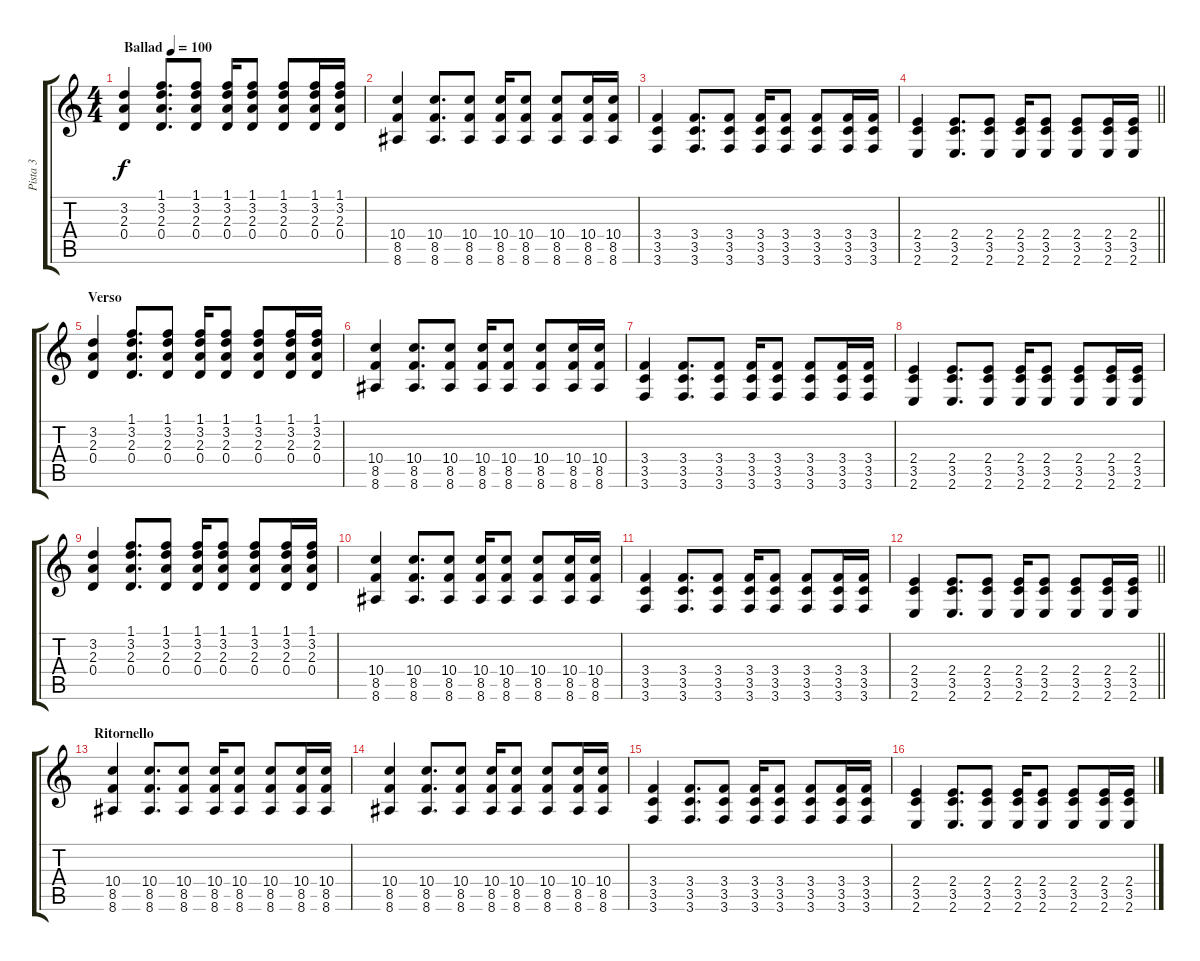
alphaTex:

\track ("Pista 3" "Pista 3") {instrument electricguitarclean}
\staff {score tabs}
\tuning (E4 B3 G3 D3 A2 D2) {hide}
\ts (4 4)
\tempo (100 "Ballad")
\clef g2
\ks c
(3.2 2.3 0.4).4{dy f instrument electricguitarclean} (1.1 3.2 2.3 0.4).8{d} (1.1 3.2 2.3 0.4).8 (1.1 3.2 2.3 0.4).16 (1.1 3.2 2.3 0.4).8 (1.1 3.2 2.3 0.4).8 (1.1 3.2 2.3 0.4).16 (1.1 3.2 2.3 0.4).16 |
(10.4 8.5 8.6).4 (10.4 8.5 8.6).8{d} (10.4 8.5 8.6).8 (10.4 8.5 8.6).16 (10.4 8.5 8.6).8 (10.4 8.5 8.6).8 (10.4 8.5 8.6).16 (10.4 8.5 8.6).16 |
(3.4 3.5 3.6).4 (3.4 3.5 3.6).8{d} (3.4 3.5 3.6).8 (3.4 3.5 3.6).16 (3.4 3.5 3.6).8 (3.4 3.5 3.6).8 (3.4 3.5 3.6).16 (3.4 3.5 3.6).16 |
\barLineRight lightlight
(2.4 3.5 2.6).4 (2.4 3.5 2.6).8{d} (2.4 3.5 2.6).8 (2.4 3.5 2.6).16 (2.4 3.5 2.6).8 (2.4 3.5 2.6).8 (2.4 3.5 2.6).16 (2.4 3.5 2.6).16 |
\section ("" "Verso")
(3.2 2.3 0.4).4 (1.1 3.2 2.3 0.4).8{d} (1.1 3.2 2.3 0.4).8 (1.1 3.2 2.3 0.4).16 (1.1 3.2 2.3 0.4).8 (1.1 3.2 2.3 0.4).8 (1.1 3.2 2.3 0.4).16 (1.1 3.2 2.3 0.4).16 |
(10.4 8.5 8.6).4 (10.4 8.5 8.6).8{d} (10.4 8.5 8.6).8 (10.4 8.5 8.6).16 (10.4 8.5 8.6).8 (10.4 8.5 8.6).8 (10.4 8.5 8.6).16 (10.4 8.5 8.6).16 |
(3.4 3.5 3.6).4 (3.4 3.5 3.6).8{d} (3.4 3.5 3.6).8 (3.4 3.5 3.6).16 (3.4 3.5 3.6).8 (3.4 3.5 3.6).8 (3.4 3.5 3.6).16 (3.4 3.5 3.6).16 |
(2.4 3.5 2.6).4 (2.4 3.5 2.6).8{d} (2.4 3.5 2.6).8 (2.4 3.5 2.6).16 (2.4 3.5 2.6).8 (2.4 3.5 2.6).8 (2.4 3.5 2.6).16 (2.4 3.5 2.6).16 |
(3.2 2.3 0.4).4 (1.1 3.2 2.3 0.4).8{d} (1.1 3.2 2.3 0.4).8 (1.1 3.2 2.3 0.4).16 (1.1 3.2 2.3 0.4).8 (1.1 3.2 2.3 0.4).8 (1.1 3.2 2.3 0.4).16 (1.1 3.2 2.3 0.4).16 |
(10.4 8.5 8.6).4 (10.4 8.5 8.6).8{d} (10.4 8.5 8.6).8 (10.4 8.5 8.6).16 (10.4 8.5 8.6).8 (10.4 8.5 8.6).8 (10.4 8.5 8.6).16 (10.4 8.5 8.6).16 |
(3.4 3.5 3.6).4 (3.4 3.5 3.6).8{d} (3.4 3.5 3.6).8 (3.4 3.5 3.6).16 (3.4 3.5 3.6).8 (3.4 3.5 3.6).8 (3.4 3.5 3.6).16 (3.4 3.5 3.6).16 |
\barLineRight lightlight
(2.4 3.5 2.6).4 (2.4 3.5 2.6).8{d} (2.4 3.5 2.6).8 (2.4 3.5 2.6).16 (2.4 3.5 2.6).8 (2.4 3.5 2.6).8 (2.4 3.5 2.6).16 (2.4 3.5 2.6).16 |
\section ("" "Ritornello")
(10.4 8.5 8.6).4 (10.4 8.5 8.6).8{d} (10.4 8.5 8.6).8 (10.4 8.5 8.6).16 (10.4 8.5 8.6).8 (10.4 8.5 8.6).8 (10.4 8.5 8.6).16 (10.4 8.5 8.6).16 |
(10.4 8.5 8.6).4 (10.4 8.5 8.6).8{d} (10.4 8.5 8.6).8 (10.4 8.5 8.6).16 (10.4 8.5 8.6).8 (10.4 8.5 8.6).8 (10.4 8.5 8.6).16 (10.4 8.5 8.6).16 |
(3.4 3.5 3.6).4 (3.4 3.5 3.6).8{d} (3.4 3.5 3.6).8 (3.4 3.5 3.6).16 (3.4 3.5 3.6).8 (3.4 3.5 3.6).8 (3.4 3.5 3.6).16 (3.4 3.5 3.6).16 |
(2.4 3.5 2.6).4 (2.4 3.5 2.6).8{d} (2.4 3.5 2.6).8 (2.4 3.5 2.6).16 (2.4 3.5 2.6).8 (2.4 3.5 2.6).8 (2.4 3.5 2.6).16 (2.4 3.5 2.6).16
